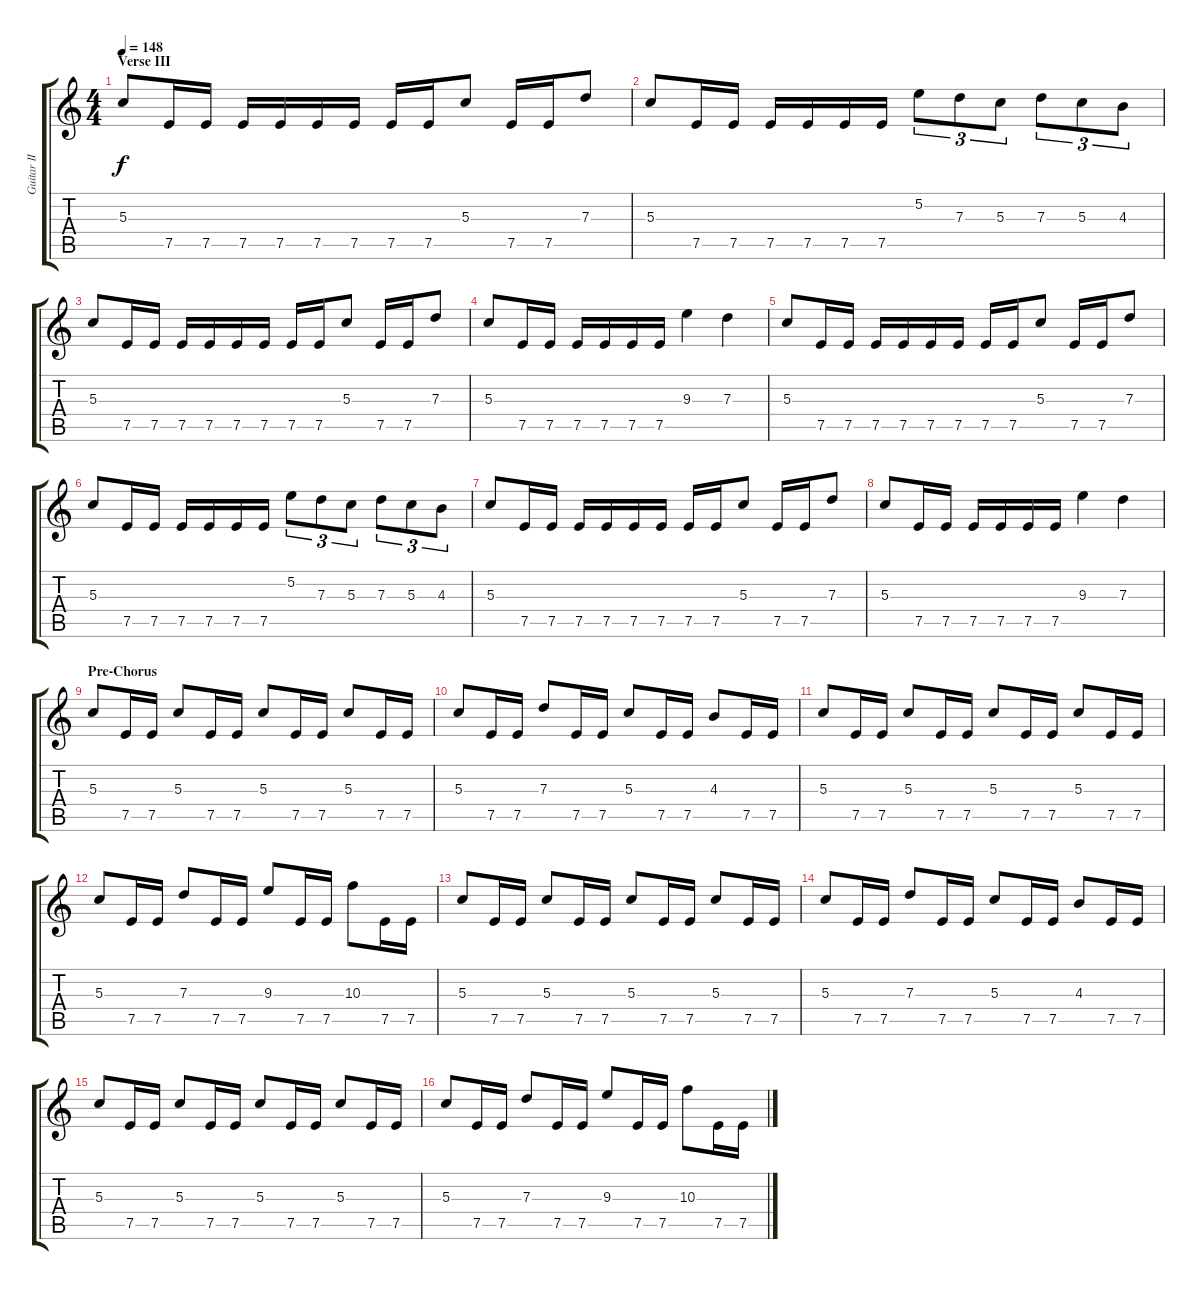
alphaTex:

\track ("Guitar II" "Guitar II") {instrument distortionguitar}
\staff {score tabs}
\tuning (E4 B3 G3 D3 A2 E2) {hide}
\ts (4 4)
\section ("" "Verse III")
\tempo 148
\clef g2
\ks c
5.3.8{dy f} 7.5.16 7.5.16 7.5.16 7.5.16 7.5.16 7.5.16 7.5.16 7.5.16 5.3.8 7.5.16 7.5.16 7.3.8 |
5.3.8 7.5.16 7.5.16 7.5.16 7.5.16 7.5.16 7.5.16 5.2.8{tu (3 2)} 7.3.8{tu (3 2)} 5.3.8{tu (3 2)} 7.3.8{tu (3 2)} 5.3.8{tu (3 2)} 4.3.8{tu (3 2)} |
5.3.8 7.5.16 7.5.16 7.5.16 7.5.16 7.5.16 7.5.16 7.5.16 7.5.16 5.3.8 7.5.16 7.5.16 7.3.8 |
5.3.8 7.5.16 7.5.16 7.5.16 7.5.16 7.5.16 7.5.16 9.3.4 7.3.4 |
5.3.8 7.5.16 7.5.16 7.5.16 7.5.16 7.5.16 7.5.16 7.5.16 7.5.16 5.3.8 7.5.16 7.5.16 7.3.8 |
5.3.8 7.5.16 7.5.16 7.5.16 7.5.16 7.5.16 7.5.16 5.2.8{tu (3 2)} 7.3.8{tu (3 2)} 5.3.8{tu (3 2)} 7.3.8{tu (3 2)} 5.3.8{tu (3 2)} 4.3.8{tu (3 2)} |
5.3.8 7.5.16 7.5.16 7.5.16 7.5.16 7.5.16 7.5.16 7.5.16 7.5.16 5.3.8 7.5.16 7.5.16 7.3.8 |
5.3.8 7.5.16 7.5.16 7.5.16 7.5.16 7.5.16 7.5.16 9.3.4 7.3.4 |
\section ("" "Pre-Chorus")
5.3.8 7.5.16 7.5.16 5.3.8 7.5.16 7.5.16 5.3.8 7.5.16 7.5.16 5.3.8 7.5.16 7.5.16 |
5.3.8 7.5.16 7.5.16 7.3.8 7.5.16 7.5.16 5.3.8 7.5.16 7.5.16 4.3.8 7.5.16 7.5.16 |
5.3.8 7.5.16 7.5.16 5.3.8 7.5.16 7.5.16 5.3.8 7.5.16 7.5.16 5.3.8 7.5.16 7.5.16 |
5.3.8 7.5.16 7.5.16 7.3.8 7.5.16 7.5.16 9.3.8 7.5.16 7.5.16 10.3.8 7.5.16 7.5.16 |
5.3.8 7.5.16 7.5.16 5.3.8 7.5.16 7.5.16 5.3.8 7.5.16 7.5.16 5.3.8 7.5.16 7.5.16 |
5.3.8 7.5.16 7.5.16 7.3.8 7.5.16 7.5.16 5.3.8 7.5.16 7.5.16 4.3.8 7.5.16 7.5.16 |
5.3.8 7.5.16 7.5.16 5.3.8 7.5.16 7.5.16 5.3.8 7.5.16 7.5.16 5.3.8 7.5.16 7.5.16 |
5.3.8 7.5.16 7.5.16 7.3.8 7.5.16 7.5.16 9.3.8 7.5.16 7.5.16 10.3.8 7.5.16 7.5.16
